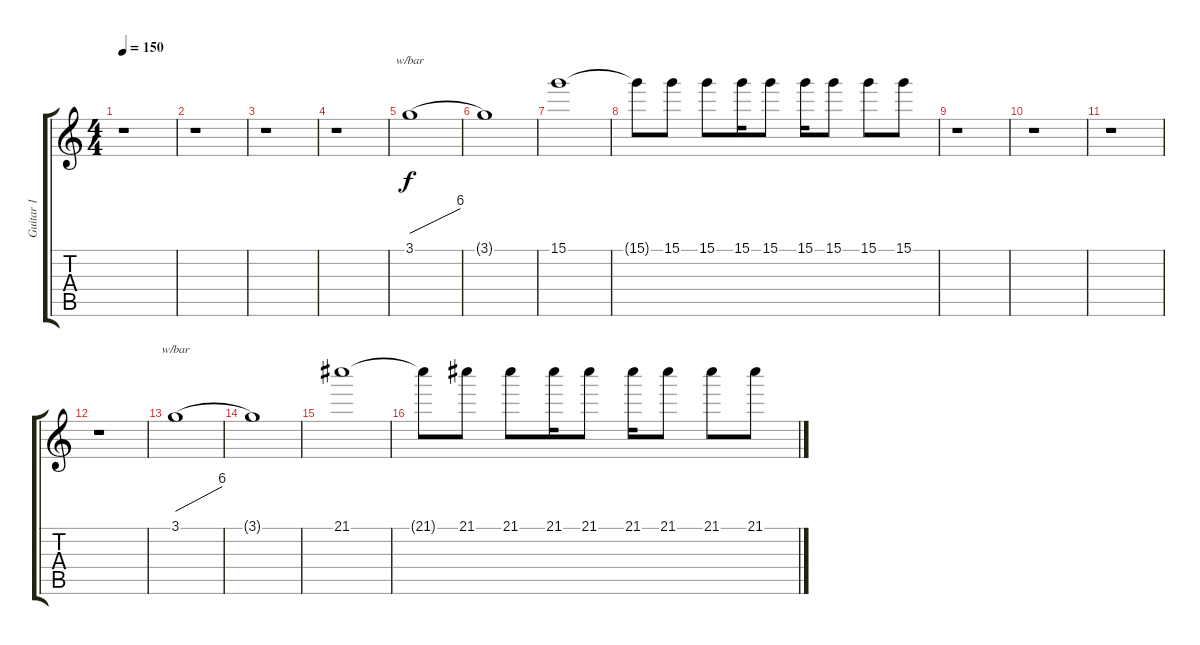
\track ("Guitar 1" "Guitar 1") {instrument distortionguitar}
\staff {score tabs}
\tuning (E4 B3 G3 D3 A2 E2) {hide}
\ts (4 4)
\tempo 150
\clef g2
\ks c
r.1{dy f instrument distortionguitar} |
r.1 |
r.1 |
r.1 |
3.1.1{tbe (dive default 0 0 60 24)} |
3.1{t}.1 |
15.1.1 |
15.1{t}.8 15.1.8 15.1.8 15.1.16 15.1.8 15.1.16 15.1.8 15.1.8 15.1.8 |
r.1 |
r.1 |
r.1 |
r.1 |
3.1.1{tbe (dive default 0 0 60 24)} |
3.1{t}.1 |
21.1.1 |
21.1{t}.8 21.1.8 21.1.8 21.1.16 21.1.8 21.1.16 21.1.8 21.1.8 21.1.8
